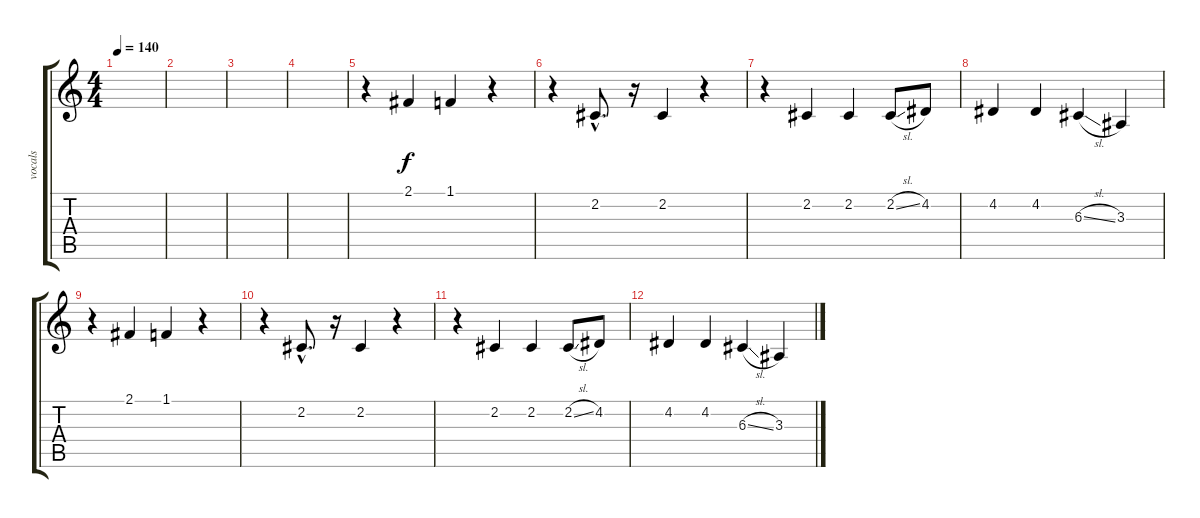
\track ("vocals" "vocals") {instrument flute}
\staff {score tabs}
\tuning (E4 B3 G3 D3 A2 D2) {hide}
\ts (4 4)
\tempo 140
\clef g2
\ks c
|
|
|
|
r.4 2.1.4 1.1.4 r.4 |
r.4 2.2{hac}.8{d} r.16 2.2.4 r.4 |
r.4 2.2.4 2.2.4 2.2{sl}.8 4.2.8 |
4.2.4 4.2.4 6.3{sl}.4 3.3.4 |
r.4 2.1.4 1.1.4 r.4 |
r.4 2.2{hac}.8{d} r.16 2.2.4 r.4 |
r.4 2.2.4 2.2.4 2.2{sl}.8 4.2.8 |
4.2.4 4.2.4 6.3{sl}.4 3.3.4
